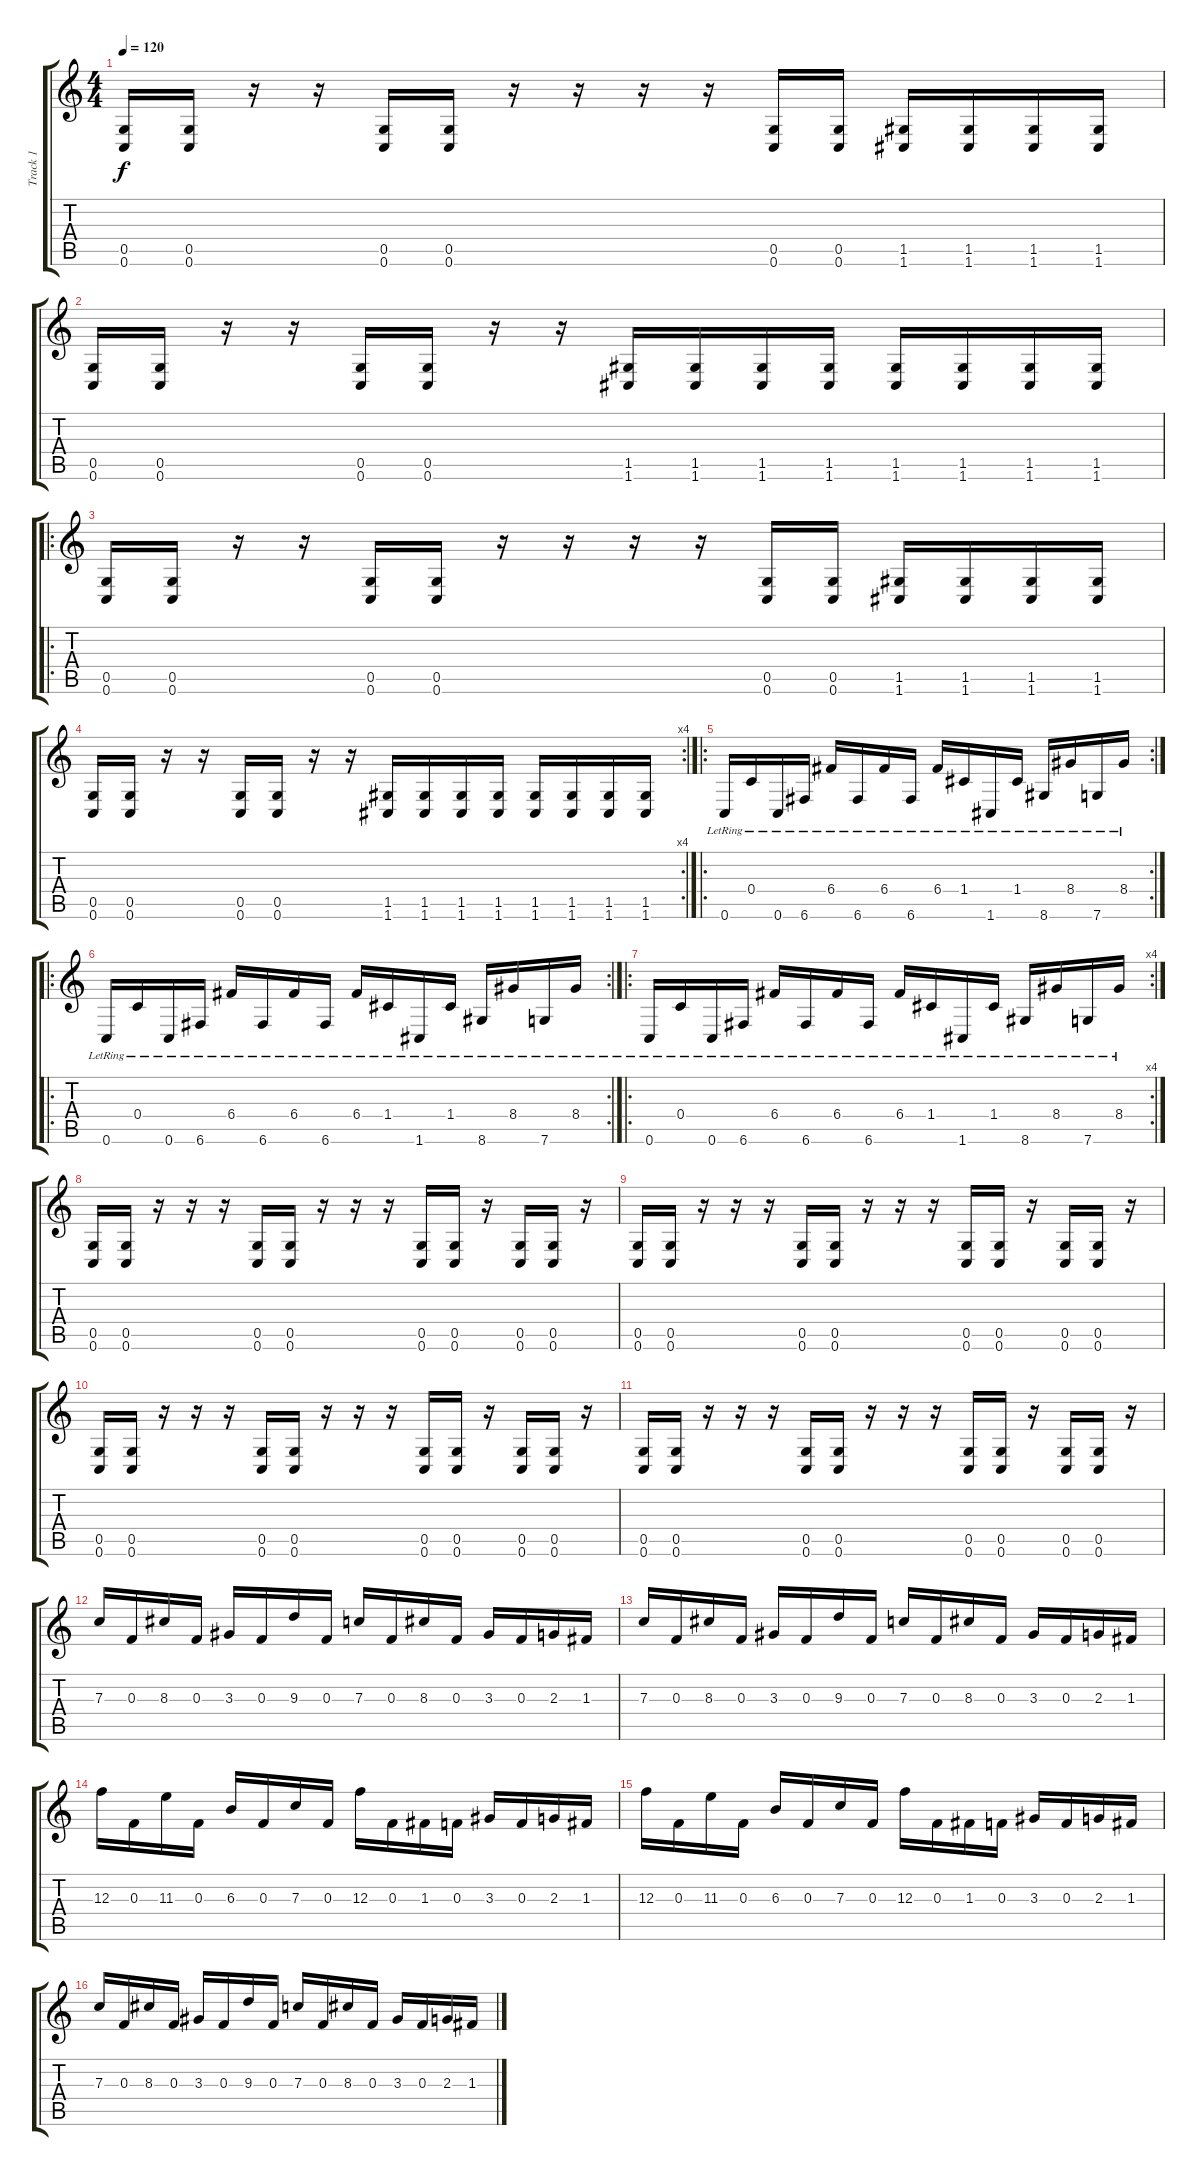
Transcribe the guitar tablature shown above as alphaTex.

\track ("Track 1" "Track 1") {instrument distortionguitar}
\staff {score tabs}
\tuning (D4 A3 F3 C3 G2 C2) {hide}
\ts (4 4)
\tempo 120
\clef g2
\ks c
(0.5 0.6).16{dy f} (0.5 0.6).16 r.16 r.16 (0.5 0.6).16 (0.5 0.6).16 r.16 r.16 r.16 r.16 (0.5 0.6).16 (0.5 0.6).16 (1.5 1.6).16 (1.5 1.6).16 (1.5 1.6).16 (1.5 1.6).16 |
(0.5 0.6).16 (0.5 0.6).16 r.16 r.16 (0.5 0.6).16 (0.5 0.6).16 r.16 r.16 (1.5 1.6).16 (1.5 1.6).16 (1.5 1.6).16 (1.5 1.6).16 (1.5 1.6).16 (1.5 1.6).16 (1.5 1.6).16 (1.5 1.6).16 |
\ro
(0.5 0.6).16 (0.5 0.6).16 r.16 r.16 (0.5 0.6).16 (0.5 0.6).16 r.16 r.16 r.16 r.16 (0.5 0.6).16 (0.5 0.6).16 (1.5 1.6).16 (1.5 1.6).16 (1.5 1.6).16 (1.5 1.6).16 |
\rc 4
(0.5 0.6).16 (0.5 0.6).16 r.16 r.16 (0.5 0.6).16 (0.5 0.6).16 r.16 r.16 (1.5 1.6).16 (1.5 1.6).16 (1.5 1.6).16 (1.5 1.6).16 (1.5 1.6).16 (1.5 1.6).16 (1.5 1.6).16 (1.5 1.6).16 |
\ro
\rc 2
0.6{lr}.16 0.4{lr}.16 0.6{lr}.16 6.6{lr}.16 6.4{lr}.16 6.6{lr}.16 6.4{lr}.16 6.6{lr}.16 6.4{lr}.16 1.4{lr}.16 1.6{lr}.16 1.4{lr}.16 8.6{lr}.16 8.4{lr}.16 7.6{lr}.16 8.4{lr}.16 |
\ro
\rc 2
0.6{lr}.16 0.4{lr}.16 0.6{lr}.16 6.6{lr}.16 6.4{lr}.16 6.6{lr}.16 6.4{lr}.16 6.6{lr}.16 6.4{lr}.16 1.4{lr}.16 1.6{lr}.16 1.4{lr}.16 8.6{lr}.16 8.4{lr}.16 7.6{lr}.16 8.4{lr}.16 |
\ro
\rc 4
0.6{lr}.16 0.4{lr}.16 0.6{lr}.16 6.6{lr}.16 6.4{lr}.16 6.6{lr}.16 6.4{lr}.16 6.6{lr}.16 6.4{lr}.16 1.4{lr}.16 1.6{lr}.16 1.4{lr}.16 8.6{lr}.16 8.4{lr}.16 7.6{lr}.16 8.4{lr}.16 |
(0.5 0.6).16 (0.5 0.6).16 r.16 r.16 r.16 (0.5 0.6).16 (0.5 0.6).16 r.16 r.16 r.16 (0.5 0.6).16 (0.5 0.6).16 r.16 (0.5 0.6).16 (0.5 0.6).16 r.16 |
(0.5 0.6).16 (0.5 0.6).16 r.16 r.16 r.16 (0.5 0.6).16 (0.5 0.6).16 r.16 r.16 r.16 (0.5 0.6).16 (0.5 0.6).16 r.16 (0.5 0.6).16 (0.5 0.6).16 r.16 |
(0.5 0.6).16 (0.5 0.6).16 r.16 r.16 r.16 (0.5 0.6).16 (0.5 0.6).16 r.16 r.16 r.16 (0.5 0.6).16 (0.5 0.6).16 r.16 (0.5 0.6).16 (0.5 0.6).16 r.16 |
(0.5 0.6).16 (0.5 0.6).16 r.16 r.16 r.16 (0.5 0.6).16 (0.5 0.6).16 r.16 r.16 r.16 (0.5 0.6).16 (0.5 0.6).16 r.16 (0.5 0.6).16 (0.5 0.6).16 r.16 |
7.3.16 0.3.16 8.3.16 0.3.16 3.3.16 0.3.16 9.3.16 0.3.16 7.3.16 0.3.16 8.3.16 0.3.16 3.3.16 0.3.16 2.3.16 1.3.16 |
7.3.16 0.3.16 8.3.16 0.3.16 3.3.16 0.3.16 9.3.16 0.3.16 7.3.16 0.3.16 8.3.16 0.3.16 3.3.16 0.3.16 2.3.16 1.3.16 |
12.3.16 0.3.16 11.3.16 0.3.16 6.3.16 0.3.16 7.3.16 0.3.16 12.3.16 0.3.16 1.3.16 0.3.16 3.3.16 0.3.16 2.3.16 1.3.16 |
12.3.16 0.3.16 11.3.16 0.3.16 6.3.16 0.3.16 7.3.16 0.3.16 12.3.16 0.3.16 1.3.16 0.3.16 3.3.16 0.3.16 2.3.16 1.3.16 |
7.3.16 0.3.16 8.3.16 0.3.16 3.3.16 0.3.16 9.3.16 0.3.16 7.3.16 0.3.16 8.3.16 0.3.16 3.3.16 0.3.16 2.3.16 1.3.16
